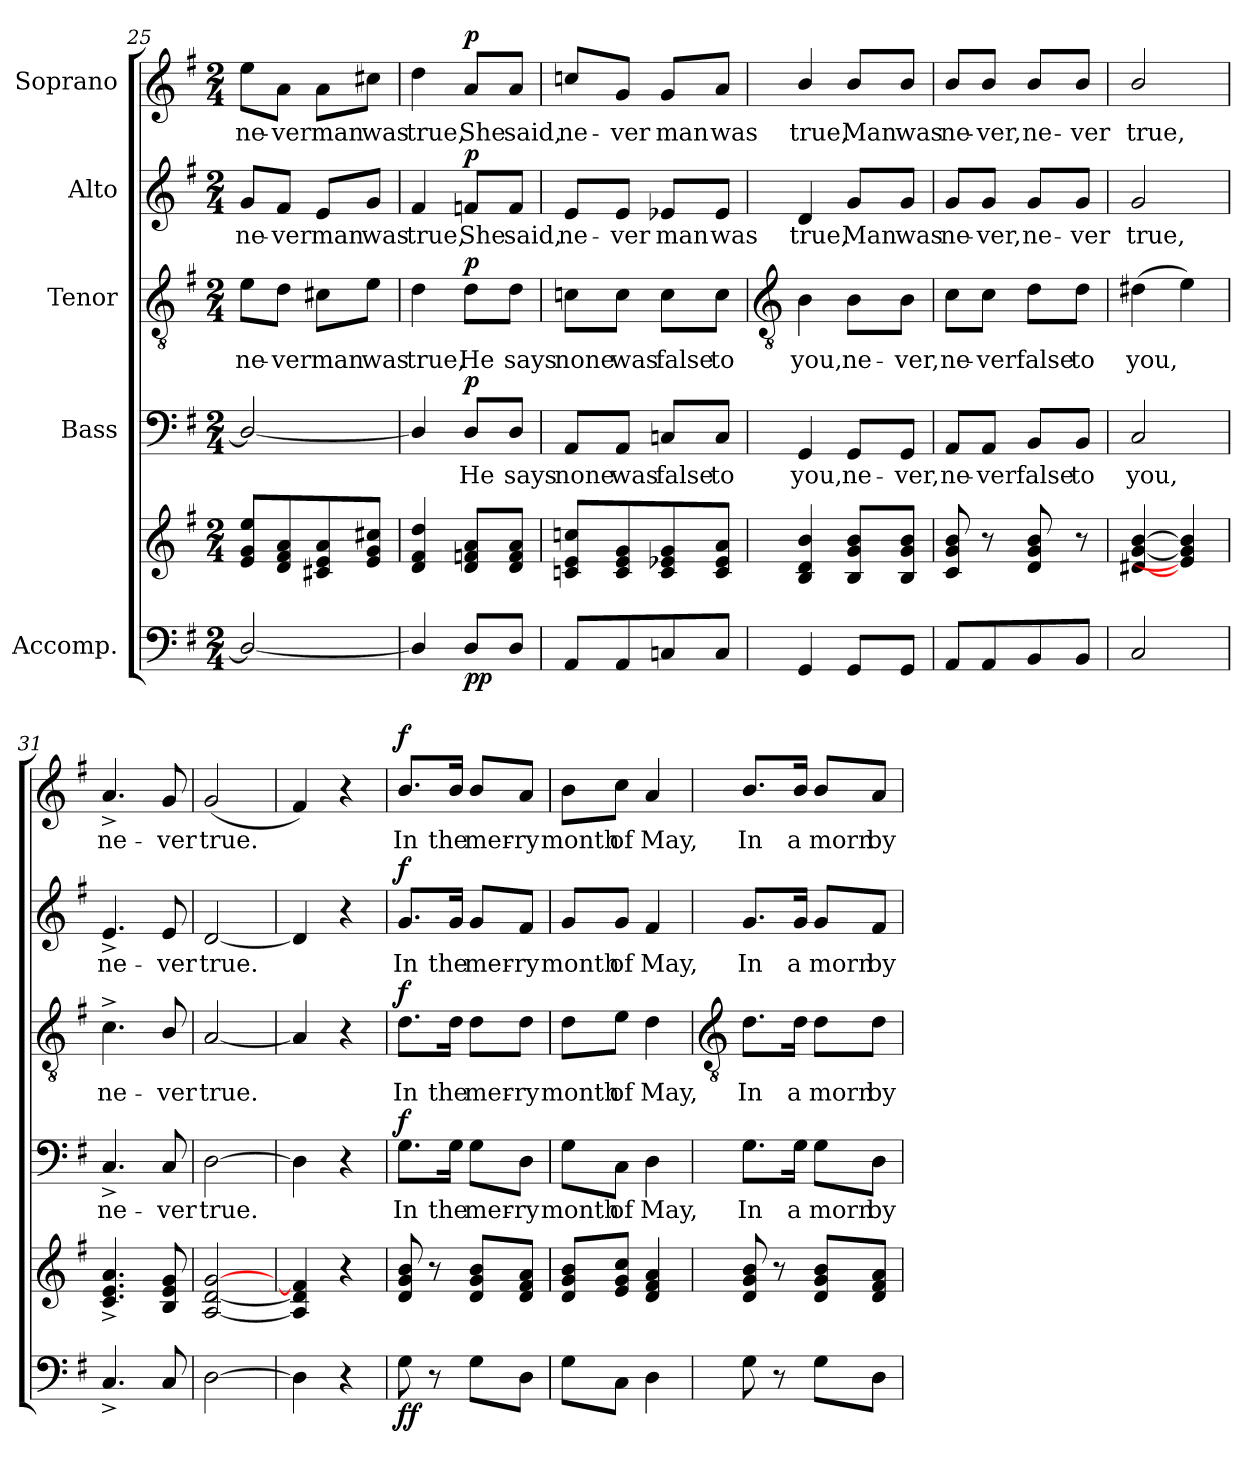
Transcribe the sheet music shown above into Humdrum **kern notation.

**kern	**kern	**dynam	**kern	**text	**dynam	**kern	**text	**dynam	**kern	**text	**dynam	**kern	**text	**dynam
*part5	*part5	*part5	*part4	*part4	*part4	*part3	*part3	*part3	*part2	*part2	*part2	*part1	*part1	*part1
*staff6	*staff5	*staff5/6	*staff4	*staff4	*staff4	*staff3	*staff3	*staff3	*staff2	*staff2	*staff2	*staff1	*staff1	*staff1
*I"Accomp.	*	*	*I"Bass	*	*	*I"Tenor	*	*	*I"Alto	*	*	*I"Soprano	*	*
*clefF4	*clefG2	*	*clefF4	*	*	*clefGv2	*	*	*clefG2	*	*	*clefG2	*	*
*k[f#]	*k[f#]	*	*k[f#]	*	*	*k[f#]	*	*	*k[f#]	*	*	*k[f#]	*	*
*G:	*G:	*	*G:	*	*	*G:	*	*	*G:	*	*	*G:	*	*
*M2/4	*M2/4	*	*M2/4	*	*	*M2/4	*	*	*M2/4	*	*	*M2/4	*	*
=25	=25	=25	=25	=25	=25	=25	=25	=25	=25	=25	=25	=25	=25	=25
!	!	!	!	!	!	!	!LO:LY:b	!	!	!LO:LY:b	!	!	!LO:LY:b	!
2D/_	8e 8g 8eeL	.	2D/_	.	.	8e\L	ne-	.	8g/L	ne-	.	8ee\L	ne-	.
!	!	!	!	!	!	!	!LO:LY:b	!	!	!LO:LY:b	!	!	!LO:LY:b	!
.	8d 8f# 8a	.	.	.	.	8d\J	-ver	.	8f#/J	-ver	.	8a\J	-ver	.
!	!	!	!	!	!	!	!LO:LY:b	!	!	!LO:LY:b	!	!	!LO:LY:b	!
.	8c#X 8e 8a	.	.	.	.	8c#X\L	man	.	8e/L	man	.	8a\L	man	.
!	!	!	!	!	!	!	!LO:LY:b	!	!	!LO:LY:b	!	!	!LO:LY:b	!
.	8e 8g 8cc#XJ	.	.	.	.	8e\J	was	.	8g/J	was	.	8cc#X\J	was	.
=26	=26	=26	=26	=26	=26	=26	=26	=26	=26	=26	=26	=26	=26	=26
!	!	!	!	!	!	!	!LO:LY:b	!	!	!LO:LY:b	!	!	!LO:LY:b	!
4D/]	4d 4f# 4dd	.	4D/]	.	.	4d	true,	.	4f#	true,	.	4dd	true,	.
!	!	!LO:DY:b=2	!	!LO:LY:b	!	!	!LO:LY:b	!	!	!LO:LY:b	!	!	!LO:LY:b	!
!	!	!LO:DY:n=1:b	!	!	!LO:DY:b	!	!	!LO:DY:b	!	!	!LO:DY:b	!	!	!LO:DY:b
8D/L	8d 8fn 8aL	p p	8D/L	He	p	8d\L	He	p	8fn/L	She	p	8a/L	She	p
!	!	!	!	!LO:LY:b	!	!	!LO:LY:b	!	!	!LO:LY:b	!	!	!LO:LY:b	!
8D/J	8d 8f 8aJ	.	8D/J	says	.	8d\J	says	.	8f/J	said,	.	8a/J	said,	.
=27	=27	=27	=27	=27	=27	=27	=27	=27	=27	=27	=27	=27	=27	=27
!	!	!	!	!LO:LY:b	!	!	!LO:LY:b	!	!	!LO:LY:b	!	!	!LO:LY:b	!
8AAL	8cn 8e 8ccnL	.	8AA/L	none	.	8cn\L	none	.	8e/L	ne-	.	8ccn/L	ne-	.
!	!	!	!	!LO:LY:b	!	!	!LO:LY:b	!	!	!LO:LY:b	!	!	!LO:LY:b	!
8AA	8c 8e 8g	.	8AA/J	was	.	8c\J	was	.	8e/J	-ver	.	8g/J	-ver	.
!	!	!	!	!LO:LY:b	!	!	!LO:LY:b	!	!	!LO:LY:b	!	!	!LO:LY:b	!
8Cn	8c 8e-X 8g	.	8Cn/L	false	.	8c\L	false	.	8e-X/L	man	.	8g/L	man	.
!	!	!	!	!LO:LY:b	!	!	!LO:LY:b	!	!	!LO:LY:b	!	!	!LO:LY:b	!
8CJ	8c 8e- 8aJ	.	8C/J	to	.	8c\J	to	.	8e-/J	was	.	8a/J	was	.
!!LO:LB:g=z
=28	=28	=28	=28	=28	=28	=28	=28	=28	=28	=28	=28	=28	=28	=28
*	*	*	*	*	*	*clefGv2	*	*	*	*	*	*	*	*
!	!	!	!	!LO:LY:b	!	!	!LO:LY:b	!	!	!LO:LY:b	!	!	!LO:LY:b	!
4GG	4B/ 4d/ 4b/	.	4GG	you,	.	4B	you,	.	4d/	true,	.	4b/	true,	.
!	!	!	!	!LO:LY:b	!	!	!LO:LY:b	!	!	!LO:LY:b	!	!	!LO:LY:b	!
8GGL	8B/ 8g/ 8b/L	.	8GG/L	ne-	.	8B\L	ne-	.	8g/L	Man	.	8b/L	Man	.
!	!	!	!	!LO:LY:b	!	!	!LO:LY:b	!	!	!LO:LY:b	!	!	!LO:LY:b	!
8GGJ	8B/ 8g/ 8b/J	.	8GG/J	-ver,	.	8B\J	-ver,	.	8g/J	was	.	8b/J	was	.
=29	=29	=29	=29	=29	=29	=29	=29	=29	=29	=29	=29	=29	=29	=29
!	!	!	!	!LO:LY:b	!	!	!LO:LY:b	!	!	!LO:LY:b	!	!	!LO:LY:b	!
8AAL	8c/ 8g/ 8b/	.	8AA/L	ne-	.	8c\L	ne-	.	8g/L	ne-	.	8b/L	ne-	.
!	!	!	!	!LO:LY:b	!	!	!LO:LY:b	!	!	!LO:LY:b	!	!	!LO:LY:b	!
8AA	8r	.	8AA/J	-ver	.	8c\J	-ver	.	8g/J	-ver,	.	8b/J	-ver,	.
!	!	!	!	!LO:LY:b	!	!	!LO:LY:b	!	!	!LO:LY:b	!	!	!LO:LY:b	!
8BB	8d/ 8g/ 8b/	.	8BB/L	false	.	8d\L	false	.	8g/L	ne-	.	8b/L	ne-	.
!	!	!	!	!LO:LY:b	!	!	!LO:LY:b	!	!	!LO:LY:b	!	!	!LO:LY:b	!
8BBJ	8r	.	8BB/J	to	.	8d\J	to	.	8g/J	-ver	.	8b/J	-ver	.
=30	=30	=30	=30	=30	=30	=30	=30	=30	=30	=30	=30	=30	=30	=30
!	!	!	!	!LO:LY:b	!	!	!LO:LY:b	!	!	!LO:LY:b	!	!	!LO:LY:b	!
2C	[4d#X/ [4g/ [4b/	.	2C	you,	.	(>4d#X	you,	.	2g/	true,	.	2b/	true,	.
.	4e] 4g] 4b]	.	.	.	.	4e)	.	.	.	.	.	.	.	.
=31	=31	=31	=31	=31	=31	=31	=31	=31	=31	=31	=31	=31	=31	=31
!	!	!	!	!LO:LY:b	!	!	!LO:LY:b	!	!	!LO:LY:b	!	!	!LO:LY:b	!
4.C^	4.c^ 4.e^ 4.a^	.	4.C^	ne-	.	4.c^	ne-	.	4.e^	ne-	.	4.a^	ne-	.
!	!	!	!	!LO:LY:b	!	!	!LO:LY:b	!	!	!LO:LY:b	!	!	!LO:LY:b	!
8C	8B 8e 8g	.	8C	-ver	.	8B/	-ver	.	8e	-ver	.	8g	-ver	.
=32	=32	=32	=32	=32	=32	=32	=32	=32	=32	=32	=32	=32	=32	=32
!	!	!	!	!LO:LY:b	!	!	!LO:LY:b	!	!	!LO:LY:b	!	!	!LO:LY:b	!
[2D	[2A [2d [2g	.	[2D	true.	.	[2A	true.	.	[2d	true.	.	(<2g	true.	.
=33	=33	=33	=33	=33	=33	=33	=33	=33	=33	=33	=33	=33	=33	=33
4D]	4A] 4d] 4f#]	.	4D]	.	.	4A]	.	.	4d]	.	.	4f#)	.	.
4r	4r	.	4r	.	.	4r	.	.	4r	.	.	4r	.	.
=34	=34	=34	=34	=34	=34	=34	=34	=34	=34	=34	=34	=34	=34	=34
!	!	!LO:DY:b=2	!	!LO:LY:b	!	!	!LO:LY:b	!	!	!LO:LY:b	!	!	!LO:LY:b	!
!	!	!LO:DY:n=1:b	!	!	!LO:DY:b	!	!	!LO:DY:b	!	!	!LO:DY:b	!	!	!LO:DY:b
8G	8d/ 8g/ 8b/	f f	8.G\L	In	f	8.d\L	In	f	8.g/L	In	f	8.b/L	In	f
8r	8r	.	.	.	.	.	.	.	.	.	.	.	.	.
!	!	!	!	!LO:LY:b	!	!	!LO:LY:b	!	!	!LO:LY:b	!	!	!LO:LY:b	!
.	.	.	16G\Jk	the	.	16d\Jk	the	.	16g/Jk	the	.	16b/Jk	the	.
!	!	!	!	!LO:LY:b	!	!	!LO:LY:b	!	!	!LO:LY:b	!	!	!LO:LY:b	!
8GL	8d/ 8g/ 8b/L	.	8G\L	mer-	.	8d\L	mer-	.	8g/L	mer-	.	8b/L	mer-	.
!	!	!	!	!LO:LY:b	!	!	!LO:LY:b	!	!	!LO:LY:b	!	!	!LO:LY:b	!
8DJ	8d 8f# 8aJ	.	8D\J	-ry	.	8d\J	-ry	.	8f#/J	-ry	.	8a/J	-ry	.
=35	=35	=35	=35	=35	=35	=35	=35	=35	=35	=35	=35	=35	=35	=35
!	!	!	!	!LO:LY:b	!	!	!LO:LY:b	!	!	!LO:LY:b	!	!	!LO:LY:b	!
8GL	8d 8g 8bL	.	8G\L	month	.	8d\L	month	.	8g/L	month	.	8b\L	month	.
!	!	!	!	!LO:LY:b	!	!	!LO:LY:b	!	!	!LO:LY:b	!	!	!LO:LY:b	!
8CJ	8e 8g 8ccJ	.	8C\J	of	.	8e\J	of	.	8g/J	of	.	8cc\J	of	.
!	!	!	!	!LO:LY:b	!	!	!LO:LY:b	!	!	!LO:LY:b	!	!	!LO:LY:b	!
4D	4d 4f# 4a	.	4D	May,	.	4d	May,	.	4f#	May,	.	4a	May,	.
!!LO:LB:g=z
=36	=36	=36	=36	=36	=36	=36	=36	=36	=36	=36	=36	=36	=36	=36
*	*	*	*	*	*	*clefGv2	*	*	*	*	*	*	*	*
!	!	!	!	!LO:LY:b	!	!	!LO:LY:b	!	!	!LO:LY:b	!	!	!LO:LY:b	!
8G	8d/ 8g/ 8b/	.	8.G\L	In	.	8.d\L	In	.	8.g/L	In	.	8.b/L	In	.
8r	8r	.	.	.	.	.	.	.	.	.	.	.	.	.
!	!	!	!	!LO:LY:b	!	!	!LO:LY:b	!	!	!LO:LY:b	!	!	!LO:LY:b	!
.	.	.	16G\Jk	a	.	16d\Jk	a	.	16g/Jk	a	.	16b/Jk	a	.
!	!	!	!	!LO:LY:b	!	!	!LO:LY:b	!	!	!LO:LY:b	!	!	!LO:LY:b	!
8GL	8d/ 8g/ 8b/L	.	8G\L	morn	.	8d\L	morn	.	8g/L	morn	.	8b/L	morn	.
!	!	!	!	!LO:LY:b	!	!	!LO:LY:b	!	!	!LO:LY:b	!	!	!LO:LY:b	!
8DJ	8d 8f# 8aJ	.	8D\J	by	.	8d\J	by	.	8f#/J	by	.	8a/J	by	.
=	=	=	=	=	=	=	=	=	=	=	=	=	=	=
*-	*-	*-	*-	*-	*-	*-	*-	*-	*-	*-	*-	*-	*-	*-
